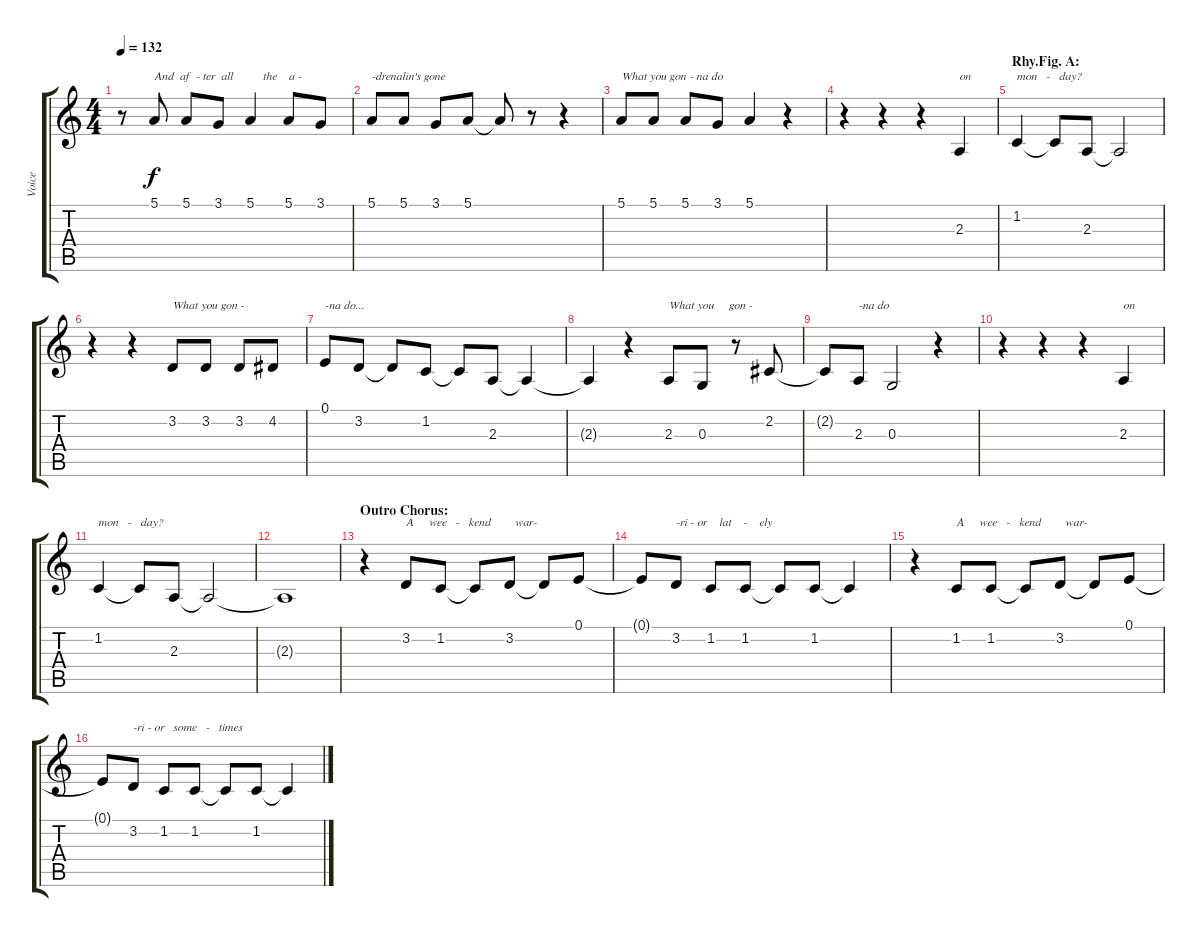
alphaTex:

\track ("Voice" "Voice") {instrument violin}
\staff {score tabs}
\tuning (E4 B3 G3 D3 A2 E2) {hide}
\ts (4 4)
\tempo 132
\clef g2
\ks c
r.8{dy f} 5.1.8{txt "And  af  - ter  all          the    a - "} 5.1.8 3.1.8 5.1.4 5.1.8 3.1.8 |
5.1.8{txt "-drenalin's gone"} 5.1.8 3.1.8 5.1.8 5.1{t}.8 r.8 r.4 |
5.1.8{txt "What you gon - na do"} 5.1.8 5.1.8 3.1.8 5.1.4 r.4 |
r.4 r.4 r.4 2.3.4{txt "on"} |
\section ("" "Rhy.Fig. A:")
1.2.4{txt "mon   -   day?"} 1.2{t}.8 2.3.8 2.3{t}.2 |
r.4 r.4 3.2.8{txt "What you gon -"} 3.2.8 3.2.8 4.2.8 |
0.1.8{txt "-na do..."} 3.2.8 3.2{t}.8 1.2.8 1.2{t}.8 2.3.8 2.3{t}.4 |
2.3{t}.4 r.4 2.3.8{txt "What you     gon -"} 0.3.8 r.8 2.2.8 |
2.2{t}.8 2.3.8{txt "-na do"} 0.3.2 r.4 |
r.4 r.4 r.4 2.3.4{txt "on"} |
1.2.4{txt "mon   -   day?"} 1.2{t}.8 2.3.8 2.3{t}.2 |
2.3{t}.1 |
\section ("" "Outro Chorus:")
r.4 3.2.8{txt "A     wee   -   kend        war-"} 1.2.8 1.2{t}.8 3.2.8 3.2{t}.8 0.1.8 |
0.1{t}.8 3.2.8{txt "-ri - or    lat    -    ely"} 1.2.8 1.2.8 1.2{t}.8 1.2.8 1.2{t}.4 |
r.4 1.2.8{txt "A     wee   -   kend        war-"} 1.2.8 1.2{t}.8 3.2.8 3.2{t}.8 0.1.8 |
0.1{t}.8 3.2.8{txt "-ri - or   some   -   times"} 1.2.8 1.2.8 1.2{t}.8 1.2.8 1.2{t}.4
